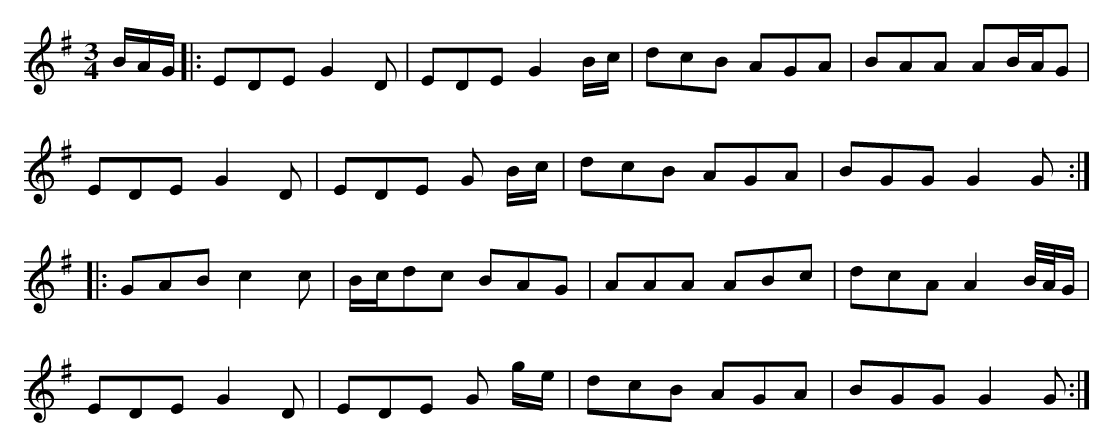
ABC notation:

X:1
M:3/4
K:Emin
B/A/G/|:EDE G2 D|EDE G2 B/c/|dcB AGA|BAA AB/A/G|
EDE G2 D|EDE G B/c/|dcB AGA|BGG G2 G:|
|:GAB c2 c|B/c/dc BAG|AAA ABc|dcA A2 B//A//G/|
EDE G2 D|EDE G g/e/|dcB AGA|BGG G2 G:|
